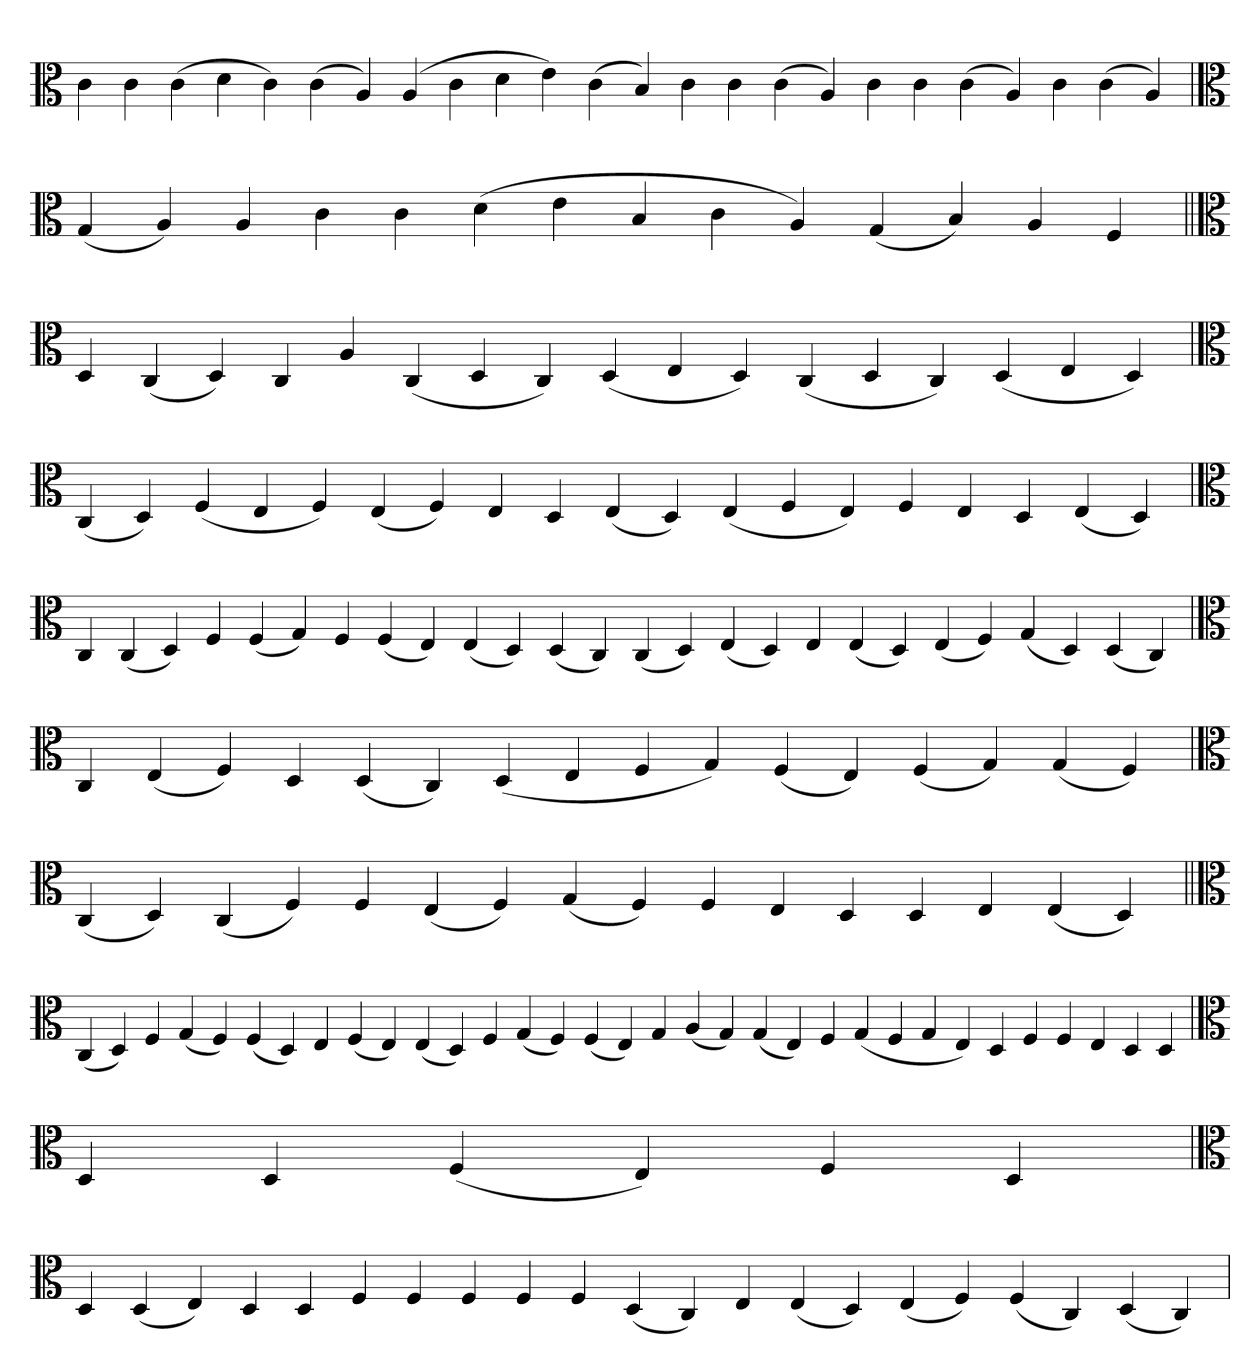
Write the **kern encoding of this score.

**kern
*part1
*staff1
*clefC3
=
4c
4c
(4c
4d
4c)
(4c
4A)
(4A
4c
4d
4e)
(4c
4B)
4c
4c
(4c
4A)
4c
4c
(4c
4A)
4c
(4c
4A)
=`
*clefC3
(4G
4A)
4A
4c
4c
(4d
4e
4B
4c
4A)
(4G
4B)
4A
4F
=||
*clefC3
4D
(4C
4D)
4C
4A
(4C
4D
4C)
(4D
4E
4D)
(4C
4D
4C)
(4D
4E
4D)
=`
*clefC3
(4C
4D)
(4F
4E
4F)
(4E
4F)
4E
4D
(4E
4D)
(4E
4F
4E)
4F
4E
4D
(4E
4D)
=
*clefC3
4C
(4C
4D)
4F
(4F
4G)
4F
(4F
4E)
(4E
4D)
(4D
4C)
(4C
4D)
(4E
4D)
4E
(4E
4D)
(4E
4F)
(4G
4D)
(4D
4C)
='
*clefC3
4C
(4E
4F)
4D
(4D
4C)
(4D
4E
4F
4G)
(4F
4E)
(4F
4G)
(4G
4F)
='
*clefC3
(4C
4D)
(4C
4F)
4F
(4E
4F)
(4G
4F)
4F
4E
4D
4D
4E
(4E
4D)
=||
*clefC3
(4C
4D)
4F
(4G
4F)
(4F
4D)
4E
(4F
4E)
(4E
4D)
4F
(4G
4F)
(4F
4E)
4G
(4A
4G)
(4G
4E)
4F
(4G
4F
4G
4E)
4D
4F
4F
4E
4D
4D
='
*clefC3
4D
4D
(4F
4E)
4F
4D
=`
*clefC3
4D
(4D
4E)
4D
4D
4F
4F
4F
4F
4F
(4D
4C)
4E
(4E
4D)
(4E
4F)
(4F
4C)
(4D
4C)
=
*-
